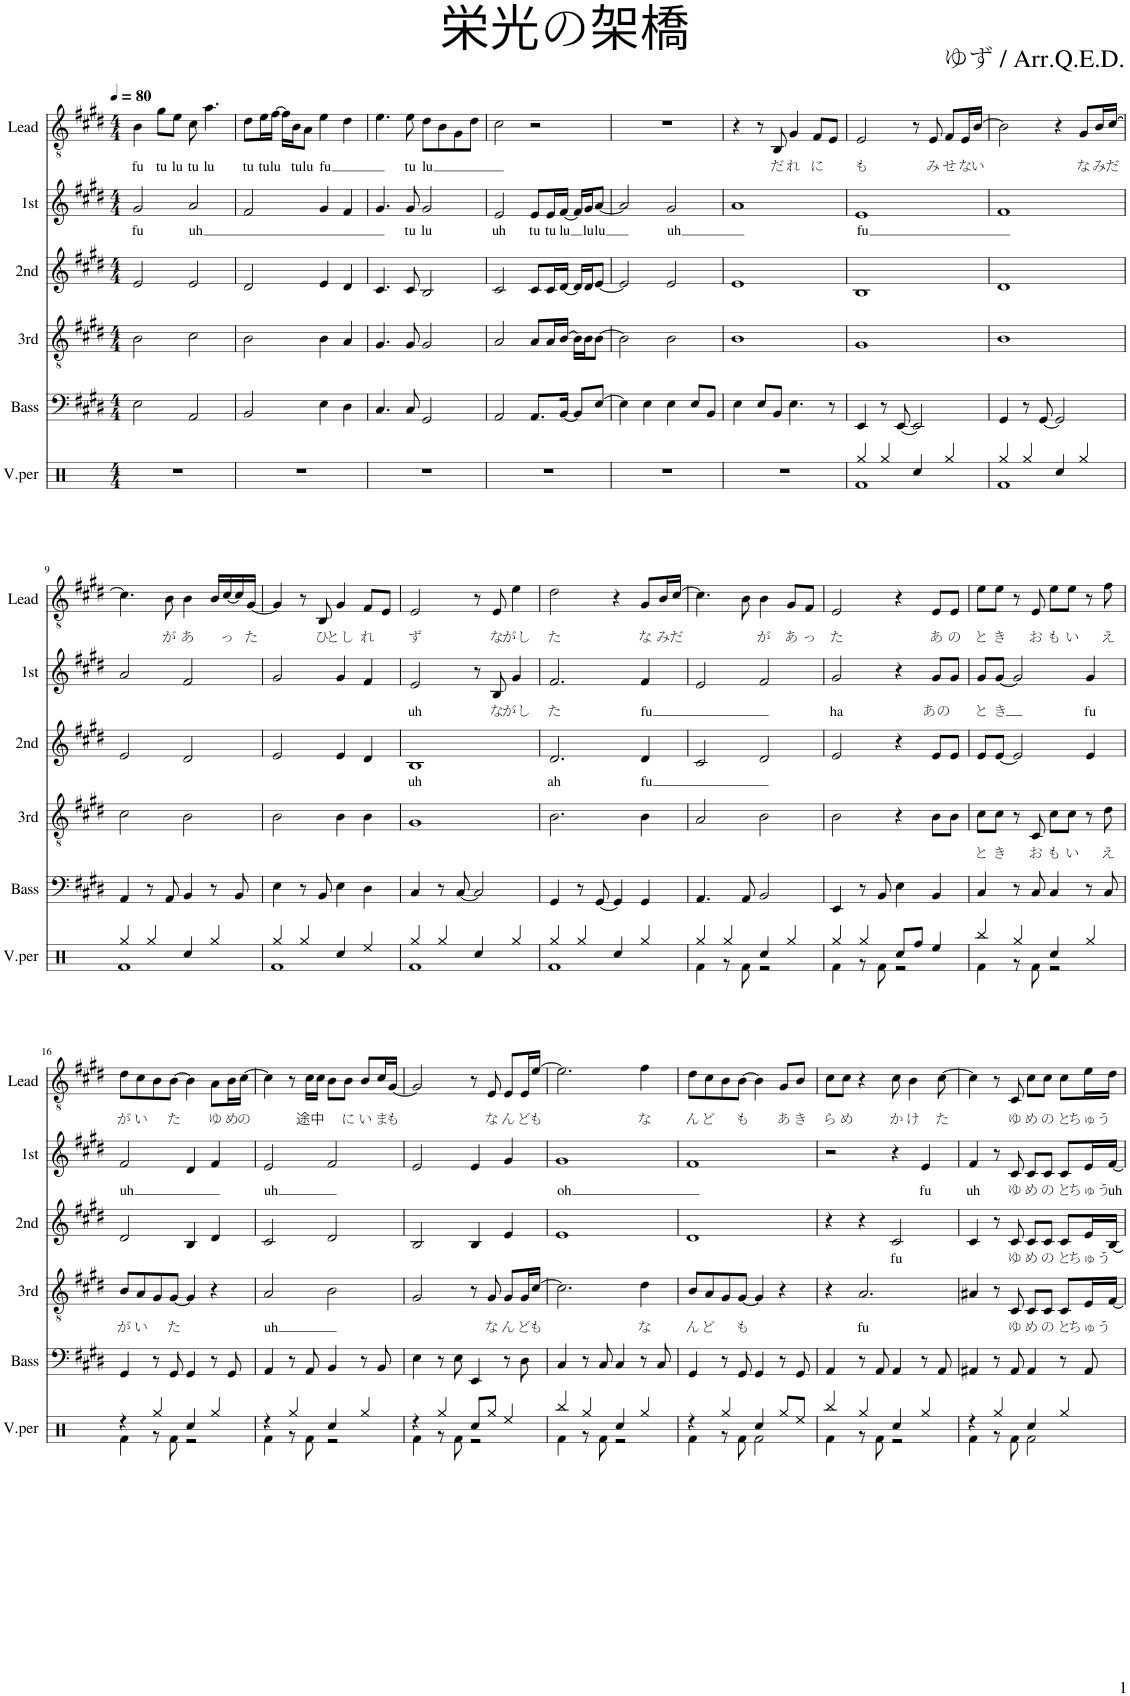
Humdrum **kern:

**kern	**kern	**kern	**text	**kern	**text	**kern	**text	**kern	**text
*part6	*part5	*part4	*part4	*part3	*part3	*part2	*part2	*part1	*part1
*staff6	*staff5	*staff4	*staff4	*staff3	*staff3	*staff2	*staff2	*staff1	*staff1
*I"V.per	*I"Bass	*I"3rd	*	*I"2nd	*	*I"1st	*	*I"Lead	*
*I'V.per	*I'Bass	*I'3rd	*	*I'2nd	*	*I'1st	*	*I'Lead	*
*clefX	*clefF4	*clefGv2	*	*clefG2	*	*clefG2	*	*clefGv2	*
*k[]	*k[f#c#g#d#]	*k[f#c#g#d#]	*	*k[f#c#g#d#]	*	*k[f#c#g#d#]	*	*k[f#c#g#d#]	*
*M4/4	*M4/4	*M4/4	*	*M4/4	*	*M4/4	*	*M4/4	*
*MM80	*MM80	*MM80	*	*MM80	*	*MM80	*	*MM80	*
=1	=1	=1	=1	=1	=1	=1	=1	=1	=1
!	!	!	!	!	!	!	!LO:LY:b	!	!LO:LY:b
1r	2E\	2B\	.	2e/	.	2g#/	fu	4B\	fu
!	!	!	!	!	!	!	!	!	!LO:LY:b
.	.	.	.	.	.	.	.	8g#\L	tu
!	!	!	!	!	!	!	!	!	!LO:LY:b
.	.	.	.	.	.	.	.	8e\J	lu
!	!	!	!	!	!	!	!LO:LY:b	!	!LO:LY:b
.	2AA/	2c#\	.	2e/	.	2a/	uh	8c#\	tu
!	!	!	!	!	!	!	!	!	!LO:LY:b
.	.	.	.	.	.	.	.	4.a\	lu
=2	=2	=2	=2	=2	=2	=2	=2	=2	=2
!	!	!	!	!	!	!	!	!	!LO:LY:b
1r	2BB/	2B\	.	2d#/	.	2f#/	.	8d#\L	tu
!	!	!	!	!	!	!	!	!	!LO:LY:b
.	.	.	.	.	.	.	.	16e\L	tu
!	!	!	!	!	!	!	!	!	!LO:LY:b
.	.	.	.	.	.	.	.	[16f#\JJ	lu
.	.	.	.	.	.	.	.	16f#\LL]	.
!	!	!	!	!	!	!	!	!	!LO:LY:b
.	.	.	.	.	.	.	.	16B\J	tu
!	!	!	!	!	!	!	!	!	!LO:LY:b
.	.	.	.	.	.	.	.	8A\J	lu
!	!	!	!	!	!	!	!	!	!LO:LY:b
.	4E\	4B\	.	4e/	.	4g#/	.	4e\	fu
.	4D#\	4A/	.	4d#/	.	4f#/	.	4d#\	.
=3	=3	=3	=3	=3	=3	=3	=3	=3	=3
1r	4.C#/	4.G#/	.	4.c#/	.	4.g#/	.	4.e\	.
!	!	!	!	!	!	!	!LO:LY:b	!	!LO:LY:b
.	8C#/	8G#/	.	8c#/	.	8g#/	tu	8e\	tu
!	!	!	!	!	!	!	!LO:LY:b	!	!LO:LY:b
.	2GG#/	2G#/	.	2B/	.	2g#/	lu	8d#\L	lu
.	.	.	.	.	.	.	.	8B\	.
.	.	.	.	.	.	.	.	8G#\	.
.	.	.	.	.	.	.	.	8d#\J	.
=4	=4	=4	=4	=4	=4	=4	=4	=4	=4
!	!	!	!	!	!	!	!LO:LY:b	!	!
1r	2AA/	2A/	.	2c#/	.	2e/	uh	2c#\	.
!	!	!	!	!	!	!	!LO:LY:b	!	!
.	8.AA/L	8A/L	.	8c#/L	.	8e/L	tu	2r	.
!	!	!	!	!	!	!	!LO:LY:b	!	!
.	.	16A/L	.	16c#/L	.	16e/L	tu	.	.
!	!	!	!	!	!	!	!LO:LY:b	!	!
.	[16BB/Jk	[16B/JJ	.	[16d#/JJ	.	[16f#/JJ	lu	.	.
.	8BB/L]	16B\LL]	.	16d#/LL]	.	16f#/LL]	.	.	.
!	!	!	!	!	!	!	!LO:LY:b	!	!
.	.	16B\J	.	16d#/J	.	16g#/J	lu	.	.
!	!	!	!	!	!	!	!LO:LY:b	!	!
.	[8E/J	[8B\J	.	[8e/J	.	[8a/J	lu	.	.
=5	=5	=5	=5	=5	=5	=5	=5	=5	=5
1r	4E\]	2B\]	.	2e/]	.	2a/]	.	1r	.
.	4E\	.	.	.	.	.	.	.	.
!	!	!	!	!	!	!	!LO:LY:b	!	!
.	4E\	2B\	.	2e/	.	2g#/	uh	.	.
.	8E/L	.	.	.	.	.	.	.	.
.	8BB/J	.	.	.	.	.	.	.	.
=6	=6	=6	=6	=6	=6	=6	=6	=6	=6
1r	4E\	1B	.	1e	.	1a	.	4r	.
.	8E/L	.	.	.	.	.	.	8r	.
!	!	!	!	!	!	!	!	!	!LO:LY:b
.	8BB/J	.	.	.	.	.	.	8BB/	だ
!	!	!	!	!	!	!	!	!	!LO:LY:b
.	4.E\	.	.	.	.	.	.	4G#/	れ
!	!	!	!	!	!	!	!	!	!LO:LY:b
.	.	.	.	.	.	.	.	8F#/L	に
.	8r	.	.	.	.	.	.	8E/J	.
=7	=7	=7	=7	=7	=7	=7	=7	=7	=7
*^	*	*	*	*	*	*	*	*	*
!	!	!	!	!	!	!	!	!LO:LY:b	!	!LO:LY:b
4Rgg/	1Rf	4EE/	1G#	.	1B	.	1e	fu	2E/	も
4Rgg/	.	8r	.	.	.	.	.	.	.	.
.	.	[8EE/	.	.	.	.	.	.	.	.
4Rcc/	.	2EE/]	.	.	.	.	.	.	8r	.
!	!	!	!	!	!	!	!	!	!	!LO:LY:b
.	.	.	.	.	.	.	.	.	8E/	み
!	!	!	!	!	!	!	!	!	!	!LO:LY:b
4Rgg/	.	.	.	.	.	.	.	.	8F#/L	せ
!	!	!	!	!	!	!	!	!	!	!LO:LY:b
.	.	.	.	.	.	.	.	.	16E/L	な
!	!	!	!	!	!	!	!	!	!	!LO:LY:b
.	.	.	.	.	.	.	.	.	[16B/JJ	い
=8	=8	=8	=8	=8	=8	=8	=8	=8	=8	=8
4Rgg/	1Rf	4GG#/	1B	.	1d#	.	1f#	.	2B\]	.
4Rgg/	.	8r	.	.	.	.	.	.	.	.
.	.	[8GG#/	.	.	.	.	.	.	.	.
4Rcc/	.	2GG#/]	.	.	.	.	.	.	4r	.
!	!	!	!	!	!	!	!	!	!	!LO:LY:b
4Rgg/	.	.	.	.	.	.	.	.	8G#/L	な
!	!	!	!	!	!	!	!	!	!	!LO:LY:b
.	.	.	.	.	.	.	.	.	16B/L	み
!	!	!	!	!	!	!	!	!	!	!LO:LY:b
.	.	.	.	.	.	.	.	.	[16c#/JJ	だ
!!LO:LB:g=z
=9	=9	=9	=9	=9	=9	=9	=9	=9	=9	=9
4Rgg/	1Rf	4AA/	2c#\	.	2e/	.	2a/	.	4.c#\]	.
4Rgg/	.	8r	.	.	.	.	.	.	.	.
!	!	!	!	!	!	!	!	!	!	!LO:LY:b
.	.	8AA/	.	.	.	.	.	.	8B\	が
!	!	!	!	!	!	!	!	!	!	!LO:LY:b
4Rcc/	.	4BB/	2B\	.	2d#/	.	2f#/	.	4B\	あ
4Rgg/	.	8r	.	.	.	.	.	.	16B/LL	.
!	!	!	!	!	!	!	!	!	!	!LO:LY:b
.	.	.	.	.	.	.	.	.	[16c#/	っ
.	.	8BB/	.	.	.	.	.	.	16c#/]	.
!	!	!	!	!	!	!	!	!	!	!LO:LY:b
.	.	.	.	.	.	.	.	.	[16G#/JJ	た
=10	=10	=10	=10	=10	=10	=10	=10	=10	=10	=10
4Rgg/	1Rf	4E\	2B\	.	2e/	.	2g#/	.	4G#/]	.
4Rgg/	.	8r	.	.	.	.	.	.	8r	.
!	!	!	!	!	!	!	!	!	!	!LO:LY:b
.	.	8BB/	.	.	.	.	.	.	8BB/	ひ
!	!	!	!	!	!	!	!	!	!	!LO:LY:b
4Rcc/	.	4E\	4B\	.	4e/	.	4g#/	.	4G#/	とし
!	!	!	!	!	!	!	!	!	!	!LO:LY:b
4Ree/	.	4D#\	4B\	.	4d#/	.	4f#/	.	8F#/L	れ
.	.	.	.	.	.	.	.	.	8E/J	.
=11	=11	=11	=11	=11	=11	=11	=11	=11	=11	=11
!	!	!	!	!	!	!LO:LY:b	!	!LO:LY:b	!	!LO:LY:b
4Rgg/	1Rf	4C#/	1G#	.	1B	uh	2e/	uh	2E/	ず
4Rgg/	.	8r	.	.	.	.	.	.	.	.
.	.	[8C#/	.	.	.	.	.	.	.	.
4Rcc/	.	2C#/]	.	.	.	.	8r	.	8r	.
!	!	!	!	!	!	!	!	!LO:LY:b	!	!LO:LY:b
.	.	.	.	.	.	.	8B/	な	8E/	な
!	!	!	!	!	!	!	!	!LO:LY:b	!	!LO:LY:b
4Rgg/	.	.	.	.	.	.	4g#/	がし	4e\	がし
=12	=12	=12	=12	=12	=12	=12	=12	=12	=12	=12
!	!	!	!	!	!	!LO:LY:b	!	!LO:LY:b	!	!LO:LY:b
4Rgg/	1Rf	4GG#/	2.B\	.	2.d#/	ah	2.f#/	た	2d#\	た
4Rgg/	.	8r	.	.	.	.	.	.	.	.
.	.	[8GG#/	.	.	.	.	.	.	.	.
4Rcc/	.	4GG#/]	.	.	.	.	.	.	4r	.
!	!	!	!	!	!	!LO:LY:b	!	!LO:LY:b	!	!LO:LY:b
4Rgg/	.	4GG#/	4B\	.	4d#/	fu	4f#/	fu	8G#/L	な
!	!	!	!	!	!	!	!	!	!	!LO:LY:b
.	.	.	.	.	.	.	.	.	16B/L	み
!	!	!	!	!	!	!	!	!	!	!LO:LY:b
.	.	.	.	.	.	.	.	.	[16c#/JJ	だ
=13	=13	=13	=13	=13	=13	=13	=13	=13	=13	=13
4Rgg/	4Rf\	4.AA/	2A/	.	2c#/	.	2e/	.	4.c#\]	.
4Rgg/	8r	.	.	.	.	.	.	.	.	.
.	8Rf\	8AA/	.	.	.	.	.	.	8B\	.
!	!	!	!	!	!	!	!	!	!	!LO:LY:b
4Rcc/	2r	2BB/	2B\	.	2d#/	.	2f#/	.	4B\	が
!	!	!	!	!	!	!	!	!	!	!LO:LY:b
4Rgg/	.	.	.	.	.	.	.	.	8G#/L	あ
!	!	!	!	!	!	!	!	!	!	!LO:LY:b
.	.	.	.	.	.	.	.	.	8F#/J	っ
=14	=14	=14	=14	=14	=14	=14	=14	=14	=14	=14
!	!	!	!	!	!	!	!	!LO:LY:b	!	!LO:LY:b
4Rgg/	4Rf\	4EE/	2B\	.	2e/	.	2g#/	ha	2E/	た
4Rgg/	8r	8r	.	.	.	.	.	.	.	.
.	8Rf\	8BB/	.	.	.	.	.	.	.	.
8Rcc/L	2r	4E\	4r	.	4r	.	4r	.	4r	.
8Rff/J	.	.	.	.	.	.	.	.	.	.
!	!	!	!	!	!	!	!	!LO:LY:b	!	!LO:LY:b
4Ree/	.	4BB/	8B\L	.	8e/L	.	8g#/L	あの	8E/L	あ
!	!	!	!	!	!	!	!	!	!	!LO:LY:b
.	.	.	8B\J	.	8e/J	.	8g#/J	.	8E/J	の
=15	=15	=15	=15	=15	=15	=15	=15	=15	=15	=15
!	!	!	!	!LO:LY:b	!	!	!	!LO:LY:b	!	!LO:LY:b
4Rbb/	4Rf\	4C#/	8c#\L	と	8e/L	.	8g#/L	と	8e\L	と
!	!	!	!	!LO:LY:b	!	!	!	!LO:LY:b	!	!LO:LY:b
.	.	.	8c#\J	き	[8e/J	.	[8g#/J	き	8e\J	き
4Rgg/	8r	8r	8r	.	2e/]	.	2g#/]	.	8r	.
!	!	!	!	!LO:LY:b	!	!	!	!	!	!LO:LY:b
.	8Rf\	8C#/	8C#/	お	.	.	.	.	8E/	お
!	!	!	!	!LO:LY:b	!	!	!	!	!	!LO:LY:b
4Rcc/	2r	4C#/	8c#\L	も	.	.	.	.	8e\L	も
!	!	!	!	!LO:LY:b	!	!	!	!	!	!LO:LY:b
.	.	.	8c#\J	い	.	.	.	.	8e\J	い
!	!	!	!	!	!	!	!	!LO:LY:b	!	!
4Rgg/	.	8r	8r	.	4e/	.	4g#/	fu	8r	.
!	!	!	!	!LO:LY:b	!	!	!	!	!	!LO:LY:b
.	.	8C#/	8d#\	え	.	.	.	.	8f#\	え
!!LO:LB:g=z
=16	=16	=16	=16	=16	=16	=16	=16	=16	=16	=16
!	!	!	!	!LO:LY:b	!	!	!	!LO:LY:b	!	!LO:LY:b
4r	4Rf\	4GG#/	8B/L	が	2d#/	.	2f#/	uh	8d#\L	が
!	!	!	!	!LO:LY:b	!	!	!	!	!	!LO:LY:b
.	.	.	8A/	い	.	.	.	.	8c#\	い
4Rgg/	8r	8r	8G#/	.	.	.	.	.	8B\	.
!	!	!	!	!LO:LY:b	!	!	!	!	!	!LO:LY:b
.	8Rf\	8GG#/	[8G#/J	た	.	.	.	.	[8B\J	た
4Rcc/	2r	4GG#/	4G#/]	.	4B/	.	4d#/	.	4B\]	.
!	!	!	!	!	!	!	!	!	!	!LO:LY:b
4Rgg/	.	8r	4r	.	4d#/	.	4f#/	.	8A\L	ゆ
!	!	!	!	!	!	!	!	!	!	!LO:LY:b
.	.	8GG#/	.	.	.	.	.	.	16B\L	め
!	!	!	!	!	!	!	!	!	!	!LO:LY:b
.	.	.	.	.	.	.	.	.	[16c#\JJ	の
=17	=17	=17	=17	=17	=17	=17	=17	=17	=17	=17
!	!	!	!	!LO:LY:b	!	!	!	!LO:LY:b	!	!
4r	4Rf\	4AA/	2A/	uh	2c#/	.	2e/	uh	4c#\]	.
4Rgg/	8r	8r	.	.	.	.	.	.	8r	.
!	!	!	!	!	!	!	!	!	!	!LO:LY:b
.	8Rf\	8AA/	.	.	.	.	.	.	16c#\LL	途中
.	.	.	.	.	.	.	.	.	16c#\JJ	.
4Rcc/	2r	4BB/	2B\	.	2d#/	.	2f#/	.	8B\L	.
!	!	!	!	!	!	!	!	!	!	!LO:LY:b
.	.	.	.	.	.	.	.	.	8B\J	に
!	!	!	!	!	!	!	!	!	!	!LO:LY:b
4Rgg/	.	8r	.	.	.	.	.	.	8B/L	い
!	!	!	!	!	!	!	!	!	!	!LO:LY:b
.	.	8BB/	.	.	.	.	.	.	16c#/L	ま
!	!	!	!	!	!	!	!	!	!	!LO:LY:b
.	.	.	.	.	.	.	.	.	[16G#/JJ	も
=18	=18	=18	=18	=18	=18	=18	=18	=18	=18	=18
4r	4Rf\	4E\	2G#/	.	2B/	.	2e/	.	2G#/]	.
4Rgg/	8r	8r	.	.	.	.	.	.	.	.
.	8Rf\	8E\	.	.	.	.	.	.	.	.
8Rcc/L	2r	4EE/	8r	.	4B/	.	4e/	.	8r	.
!	!	!	!	!LO:LY:b	!	!	!	!	!	!LO:LY:b
8Rgg/J	.	.	8G#/	な	.	.	.	.	8E/	な
!	!	!	!	!LO:LY:b	!	!	!	!	!	!LO:LY:b
4Ree/	.	8r	8G#/L	ん	4e/	.	4g#/	.	8E/L	ん
!	!	!	!	!LO:LY:b	!	!	!	!	!	!LO:LY:b
.	.	8D#\	16G#/L	ど	.	.	.	.	16E/L	ど
!	!	!	!	!LO:LY:b	!	!	!	!	!	!LO:LY:b
.	.	.	[16c#/JJ	も	.	.	.	.	[16e/JJ	も
=19	=19	=19	=19	=19	=19	=19	=19	=19	=19	=19
!	!	!	!	!	!	!	!	!LO:LY:b	!	!
4Rbb/	4Rf\	4C#/	2.c#\]	.	1e	.	1g#	oh	2.e\]	.
4Rgg/	8r	8r	.	.	.	.	.	.	.	.
.	8Rf\	8C#/	.	.	.	.	.	.	.	.
4Rcc/	2r	4C#/	.	.	.	.	.	.	.	.
!	!	!	!	!LO:LY:b	!	!	!	!	!	!LO:LY:b
4Rgg/	.	8r	4d#\	な	.	.	.	.	4f#\	な
.	.	8C#/	.	.	.	.	.	.	.	.
=20	=20	=20	=20	=20	=20	=20	=20	=20	=20	=20
!	!	!	!	!LO:LY:b	!	!	!	!	!	!LO:LY:b
4r	4Rf\	4GG#/	8B/L	ん	1d#	.	1f#	.	8d#\L	ん
!	!	!	!	!LO:LY:b	!	!	!	!	!	!LO:LY:b
.	.	.	8A/	ど	.	.	.	.	8c#\	ど
4Rgg/	8r	8r	8G#/	.	.	.	.	.	8B\	.
!	!	!	!	!LO:LY:b	!	!	!	!	!	!LO:LY:b
.	8Rf\	8GG#/	[8G#/J	も	.	.	.	.	[8B\J	も
4Rcc/	2Rf\	4GG#/	4G#/]	.	.	.	.	.	4B\]	.
!	!	!	!	!	!	!	!	!	!	!LO:LY:b
8Rgg/L	.	8r	4r	.	.	.	.	.	8G#/L	あ
!	!	!	!	!	!	!	!	!	!	!LO:LY:b
8Ree/J	.	8GG#/	.	.	.	.	.	.	8B/J	き
=21	=21	=21	=21	=21	=21	=21	=21	=21	=21	=21
!	!	!	!	!	!	!	!	!	!	!LO:LY:b
4Rbb/	4Rf\	4AA/	4r	.	4r	.	2r	.	8c#\L	ら
!	!	!	!	!	!	!	!	!	!	!LO:LY:b
.	.	.	.	.	.	.	.	.	8c#\J	め
!	!	!	!	!LO:LY:b	!	!	!	!	!	!
4Rgg/	8r	8r	2.A/	fu	4r	.	.	.	4r	.
.	8Rf\	8AA/	.	.	.	.	.	.	.	.
!	!	!	!	!	!	!LO:LY:b	!	!	!	!LO:LY:b
4Rcc/	2r	4AA/	.	.	2c#/	fu	4r	.	8c#\	か
!	!	!	!	!	!	!	!	!	!	!LO:LY:b
.	.	.	.	.	.	.	.	.	4B\	け
!	!	!	!	!	!	!	!	!LO:LY:b	!	!
4Rgg/	.	8r	.	.	.	.	4e/	fu	.	.
!	!	!	!	!	!	!	!	!	!	!LO:LY:b
.	.	8AA/	.	.	.	.	.	.	[8c#\	た
=22	=22	=22	=22	=22	=22	=22	=22	=22	=22	=22
!	!	!	!	!	!	!	!	!LO:LY:b	!	!
4r	4Rf\	4AA#X/	4A#X/	.	4c#/	.	4f#/	uh	4c#\]	.
4Rgg/	8r	8r	8r	.	8r	.	8r	.	8r	.
!	!	!	!	!LO:LY:b	!	!LO:LY:b	!	!LO:LY:b	!	!LO:LY:b
.	8Rf\	8AA#/	8C#/	ゆ	8c#/	ゆ	8c#/	ゆ	8C#/	ゆ
!	!	!	!	!LO:LY:b	!	!LO:LY:b	!	!LO:LY:b	!	!LO:LY:b
4Rcc/	2Rf\	4AA#/	8C#/L	め	8c#/L	め	8c#/L	め	8c#\L	め
!	!	!	!	!LO:LY:b	!	!LO:LY:b	!	!LO:LY:b	!	!LO:LY:b
.	.	.	8C#/J	の	8c#/J	の	8c#/J	の	8c#\J	の
!	!	!	!	!LO:LY:b	!	!LO:LY:b	!	!LO:LY:b	!	!LO:LY:b
4Rgg/	.	8r	8C#/L	と	8c#/L	と	8c#/L	と	8c#\L	と
!	!	!	!	!LO:LY:b	!	!LO:LY:b	!	!LO:LY:b	!	!LO:LY:b
.	.	8AA#/	16E/L	ちゅう	16e/L	ちゅう	16e/L	ちゅう	16e\L	ちゅう
!	!	!	!	!	!	!	!	!LO:LY:b	!	!
.	.	.	[16F#/JJ	.	[16B/JJ	.	[16f#/JJ	uh	16d#\JJ	.
*v	*v	*	*	*	*	*	*	*	*	*
=	=	=	=	=	=	=	=	=	=
*-	*-	*-	*-	*-	*-	*-	*-	*-	*-
